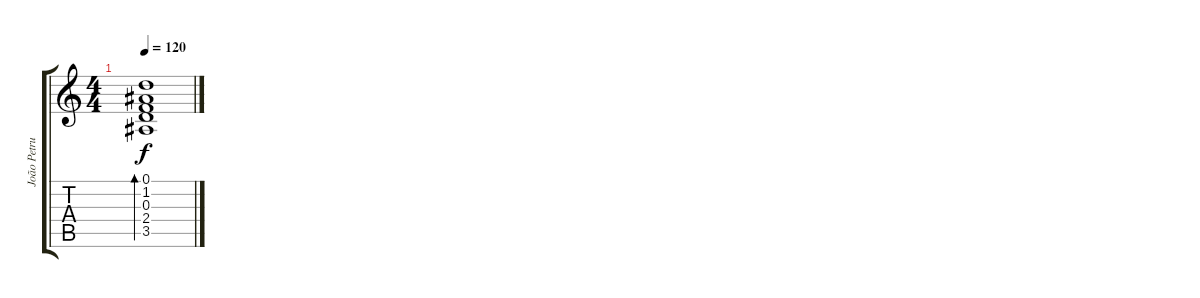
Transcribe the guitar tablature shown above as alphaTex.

\track ("João Petrukio" "João Petru") {instrument distortionguitar}
\staff {score tabs}
\tuning (D4 A3 F3 C3 G2 D2) {hide}
\ts (4 4)
\tempo 120
\clef g2
\ks c
(0.1 1.2 0.3 2.4 3.5).1{bd 480 dy f}
